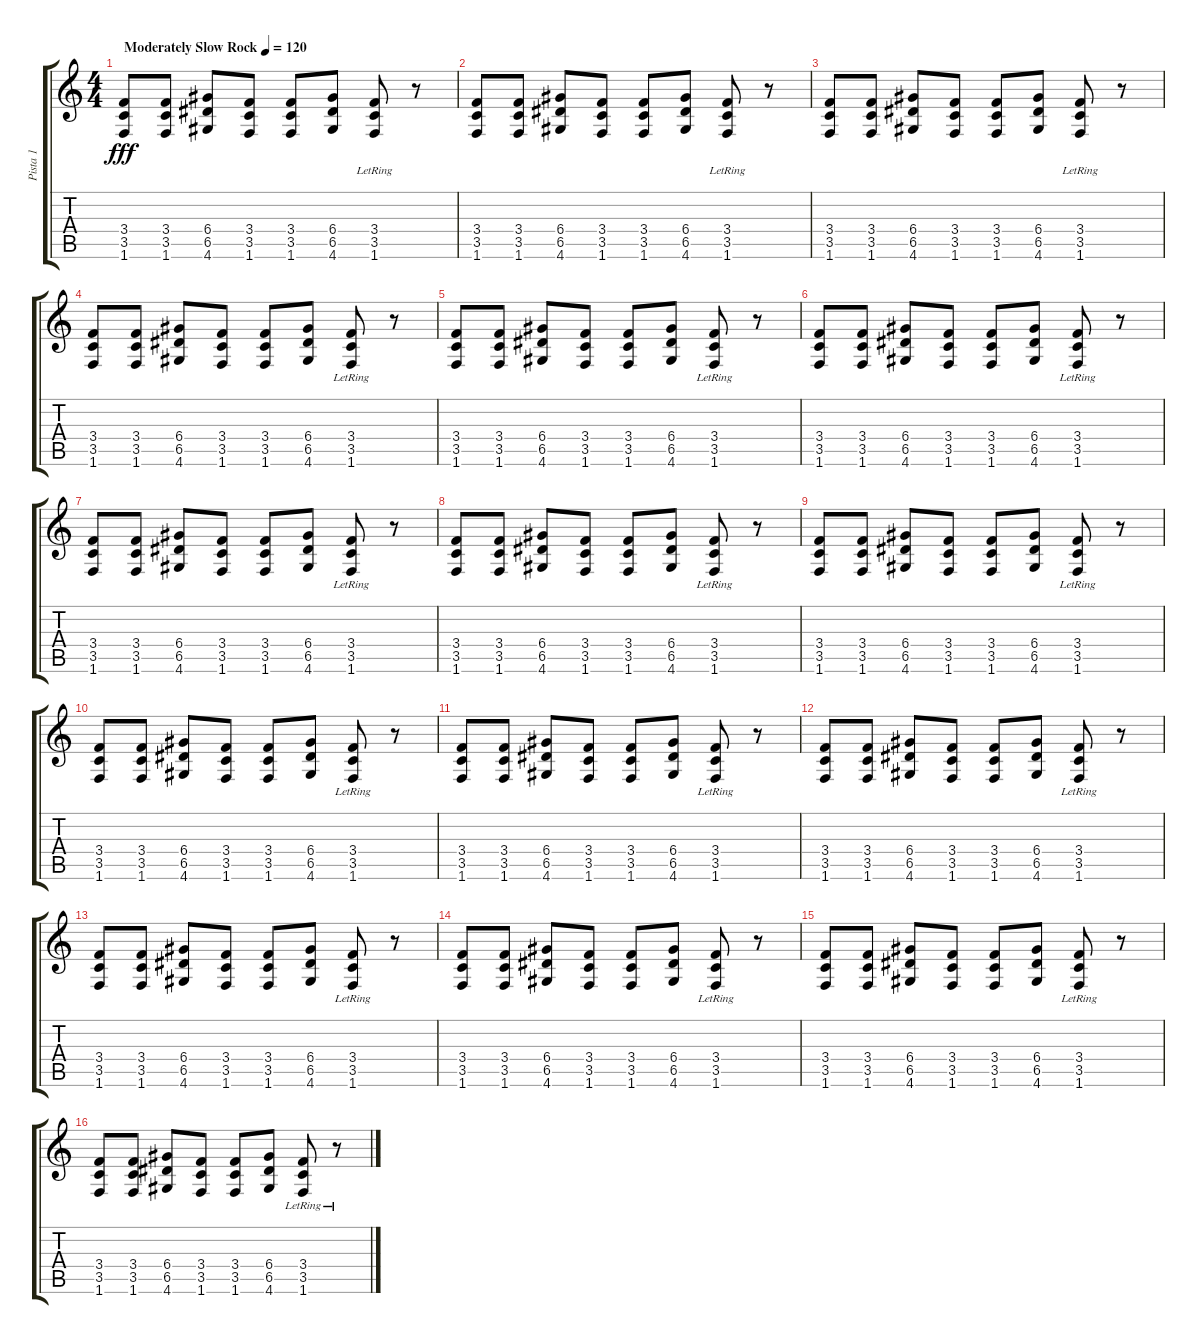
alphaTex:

\track ("Pista 1" "Pista 1") {instrument distortionguitar}
\staff {score tabs}
\tuning (E4 B3 G3 D3 A2 E2) {hide}
\ts (4 4)
\tempo (120 "Moderately Slow Rock")
\clef g2
\ks c
(3.4 3.5 1.6).8{dy fff instrument distortionguitar} (3.4 3.5 1.6).8 (6.4 6.5 4.6).8 (3.4 3.5 1.6).8 (3.4 3.5 1.6).8 (6.4 6.5 4.6).8 (3.4{lr} 3.5{lr} 1.6{lr}).8 r.8 |
(3.4 3.5 1.6).8 (3.4 3.5 1.6).8 (6.4 6.5 4.6).8 (3.4 3.5 1.6).8 (3.4 3.5 1.6).8 (6.4 6.5 4.6).8 (3.4{lr} 3.5{lr} 1.6{lr}).8 r.8 |
(3.4 3.5 1.6).8 (3.4 3.5 1.6).8 (6.4 6.5 4.6).8 (3.4 3.5 1.6).8 (3.4 3.5 1.6).8 (6.4 6.5 4.6).8 (3.4{lr} 3.5{lr} 1.6{lr}).8 r.8 |
(3.4 3.5 1.6).8 (3.4 3.5 1.6).8 (6.4 6.5 4.6).8 (3.4 3.5 1.6).8 (3.4 3.5 1.6).8 (6.4 6.5 4.6).8 (3.4{lr} 3.5{lr} 1.6{lr}).8 r.8 |
(3.4 3.5 1.6).8 (3.4 3.5 1.6).8 (6.4 6.5 4.6).8 (3.4 3.5 1.6).8 (3.4 3.5 1.6).8 (6.4 6.5 4.6).8 (3.4{lr} 3.5{lr} 1.6{lr}).8 r.8 |
(3.4 3.5 1.6).8 (3.4 3.5 1.6).8 (6.4 6.5 4.6).8 (3.4 3.5 1.6).8 (3.4 3.5 1.6).8 (6.4 6.5 4.6).8 (3.4{lr} 3.5{lr} 1.6{lr}).8 r.8 |
(3.4 3.5 1.6).8 (3.4 3.5 1.6).8 (6.4 6.5 4.6).8 (3.4 3.5 1.6).8 (3.4 3.5 1.6).8 (6.4 6.5 4.6).8 (3.4{lr} 3.5{lr} 1.6{lr}).8 r.8 |
(3.4 3.5 1.6).8 (3.4 3.5 1.6).8 (6.4 6.5 4.6).8 (3.4 3.5 1.6).8 (3.4 3.5 1.6).8 (6.4 6.5 4.6).8 (3.4{lr} 3.5{lr} 1.6{lr}).8 r.8 |
(3.4 3.5 1.6).8 (3.4 3.5 1.6).8 (6.4 6.5 4.6).8 (3.4 3.5 1.6).8 (3.4 3.5 1.6).8 (6.4 6.5 4.6).8 (3.4{lr} 3.5{lr} 1.6{lr}).8 r.8 |
(3.4 3.5 1.6).8 (3.4 3.5 1.6).8 (6.4 6.5 4.6).8 (3.4 3.5 1.6).8 (3.4 3.5 1.6).8 (6.4 6.5 4.6).8 (3.4{lr} 3.5{lr} 1.6{lr}).8 r.8 |
(3.4 3.5 1.6).8 (3.4 3.5 1.6).8 (6.4 6.5 4.6).8 (3.4 3.5 1.6).8 (3.4 3.5 1.6).8 (6.4 6.5 4.6).8 (3.4{lr} 3.5{lr} 1.6{lr}).8 r.8 |
(3.4 3.5 1.6).8 (3.4 3.5 1.6).8 (6.4 6.5 4.6).8 (3.4 3.5 1.6).8 (3.4 3.5 1.6).8 (6.4 6.5 4.6).8 (3.4{lr} 3.5{lr} 1.6{lr}).8 r.8 |
(3.4 3.5 1.6).8 (3.4 3.5 1.6).8 (6.4 6.5 4.6).8 (3.4 3.5 1.6).8 (3.4 3.5 1.6).8 (6.4 6.5 4.6).8 (3.4{lr} 3.5{lr} 1.6{lr}).8 r.8 |
(3.4 3.5 1.6).8 (3.4 3.5 1.6).8 (6.4 6.5 4.6).8 (3.4 3.5 1.6).8 (3.4 3.5 1.6).8 (6.4 6.5 4.6).8 (3.4{lr} 3.5{lr} 1.6{lr}).8 r.8 |
(3.4 3.5 1.6).8 (3.4 3.5 1.6).8 (6.4 6.5 4.6).8 (3.4 3.5 1.6).8 (3.4 3.5 1.6).8 (6.4 6.5 4.6).8 (3.4{lr} 3.5{lr} 1.6{lr}).8 r.8 |
(3.4 3.5 1.6).8 (3.4 3.5 1.6).8 (6.4 6.5 4.6).8 (3.4 3.5 1.6).8 (3.4 3.5 1.6).8 (6.4 6.5 4.6).8 (3.4{lr} 3.5{lr} 1.6{lr}).8 r.8
